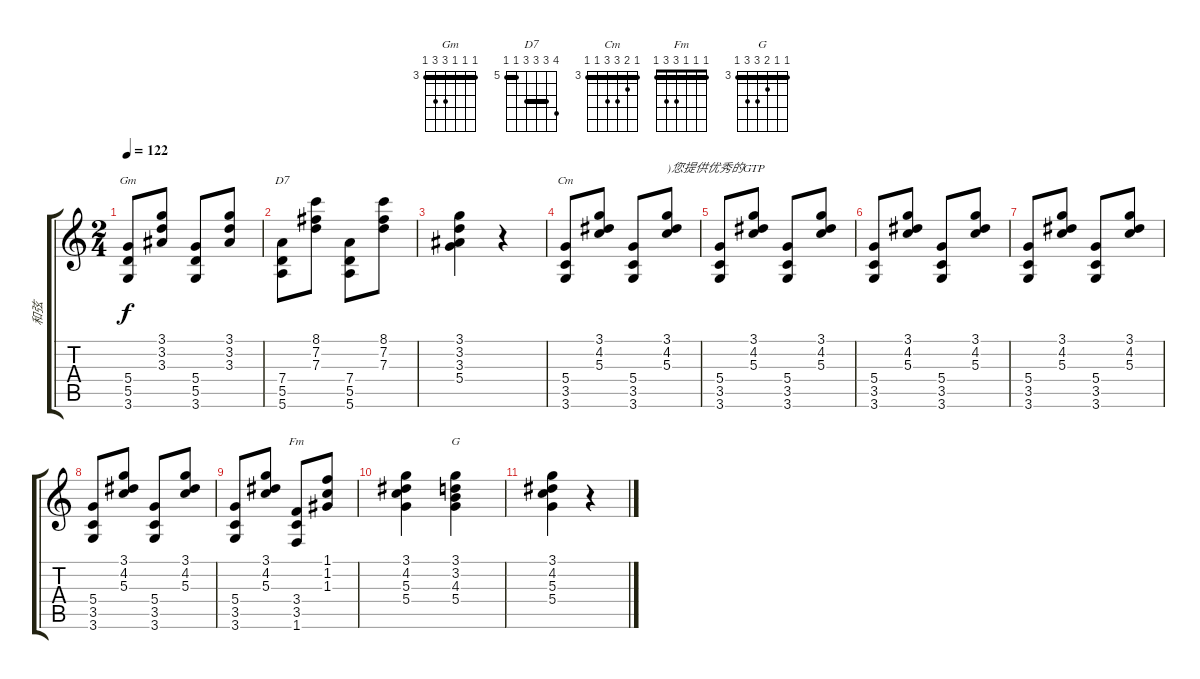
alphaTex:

\track ("和弦" "和弦") {instrument acousticguitarsteel}
\staff {score tabs}
\tuning (E4 B3 G3 D3 A2 E2) {hide}
\chord ("Gm" 3 3 3 5 5 3) {firstfret 3 barre 3}
\chord ("D7" 8 7 7 7 5 5) {firstfret 5 barre (5 7)}
\chord ("Cm" 3 4 5 5 3 3) {firstfret 3 barre 3}
\chord ("Fm" 1 1 1 3 3 1) {barre 1}
\chord ("G" 3 3 4 5 5 3) {firstfret 3 barre 3}
\ts (2 4)
\tempo 122
\clef g2
\ks c
(5.4 5.5 3.6).8{ch "Gm" dy f} (3.1 3.2 3.3).8 (5.4 5.5 3.6).8 (3.1 3.2 3.3).8 |
(7.4 5.5 5.6).8{ch "D7"} (8.1 7.2 7.3).8 (7.4 5.5 5.6).8 (8.1 7.2 7.3).8 |
(3.1 3.2 3.3 5.4).4 r.4 |
(5.4 3.5 3.6).8{ch "Cm"} (3.1 4.2 5.3).8 (5.4 3.5 3.6).8 (3.1 4.2 5.3).8{txt ")您提供优秀的GTP"} |
(5.4 3.5 3.6).8 (3.1 4.2 5.3).8 (5.4 3.5 3.6).8 (3.1 4.2 5.3).8 |
(5.4 3.5 3.6).8 (3.1 4.2 5.3).8 (5.4 3.5 3.6).8 (3.1 4.2 5.3).8 |
(5.4 3.5 3.6).8 (3.1 4.2 5.3).8 (5.4 3.5 3.6).8 (3.1 4.2 5.3).8 |
(5.4 3.5 3.6).8 (3.1 4.2 5.3).8 (5.4 3.5 3.6).8 (3.1 4.2 5.3).8 |
(5.4 3.5 3.6).8 (3.1 4.2 5.3).8 (3.4 3.5 1.6).8{ch "Fm"} (1.1 1.2 1.3).8 |
(3.1 4.2 5.3 5.4).4 (3.1 3.2 4.3 5.4).4{ch "G"} |
(3.1 4.2 5.3 5.4).4 r.4
